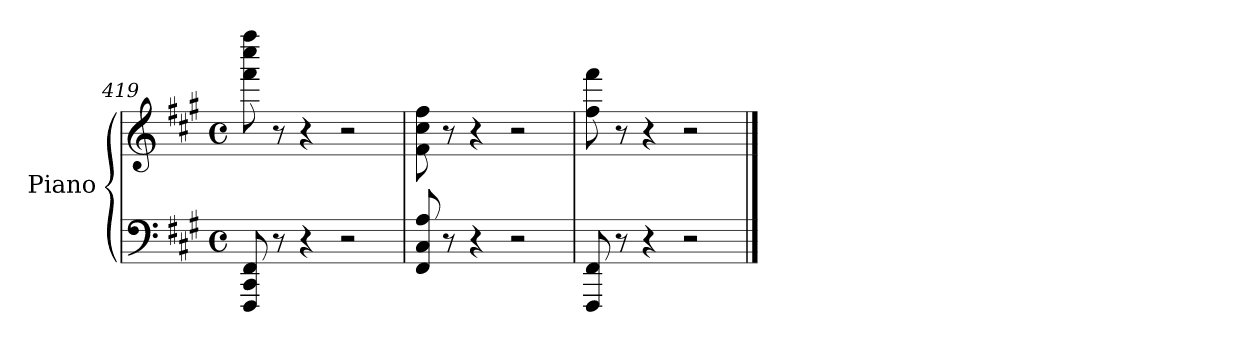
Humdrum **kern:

**kern	**kern
*part1	*part1
*staff2	*staff1
*I"Piano	*
*I'Pno.	*
*clefF4	*clefG2
*k[f#c#g#]	*k[f#c#g#]
*M4/4	*M4/4
*met(c)	*met(c)
=419	=419
8FFF#/ 8CC#/ 8FF#/	8fff#\ 8cccc#\ 8ffff#\
8r	8r
4r	4r
2r	2r
=420	=420
8FF#/ 8C#/ 8A/	8f#\ 8cc#\ 8ff#\
8r	8r
4r	4r
2r	2r
=421	=421
8FFF#/ 8FF#/	8ff#\ 8fff#\
8r	8r
4r	4r
2r	2r
==	==
*-	*-
